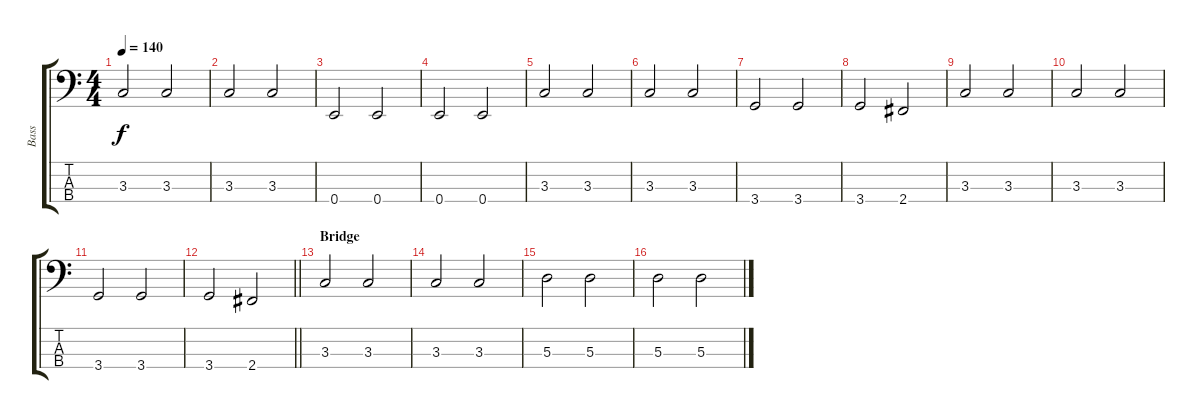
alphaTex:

\track ("Bass" "Bass") {instrument electricbasspick}
\staff {score tabs}
\tuning (G2 D2 A1 E1) {hide}
\ts (4 4)
\tempo 140
\clef f4
\ks c
3.3.2{dy f} 3.3.2 |
3.3.2 3.3.2 |
0.4.2 0.4.2 |
0.4.2 0.4.2 |
3.3.2 3.3.2 |
3.3.2 3.3.2 |
3.4.2 3.4.2 |
3.4.2 2.4.2 |
3.3.2 3.3.2 |
3.3.2 3.3.2 |
3.4.2 3.4.2 |
\barLineRight lightlight
3.4.2 2.4.2 |
\section ("" "Bridge")
3.3.2 3.3.2 |
3.3.2 3.3.2 |
5.3.2 5.3.2 |
5.3.2 5.3.2
